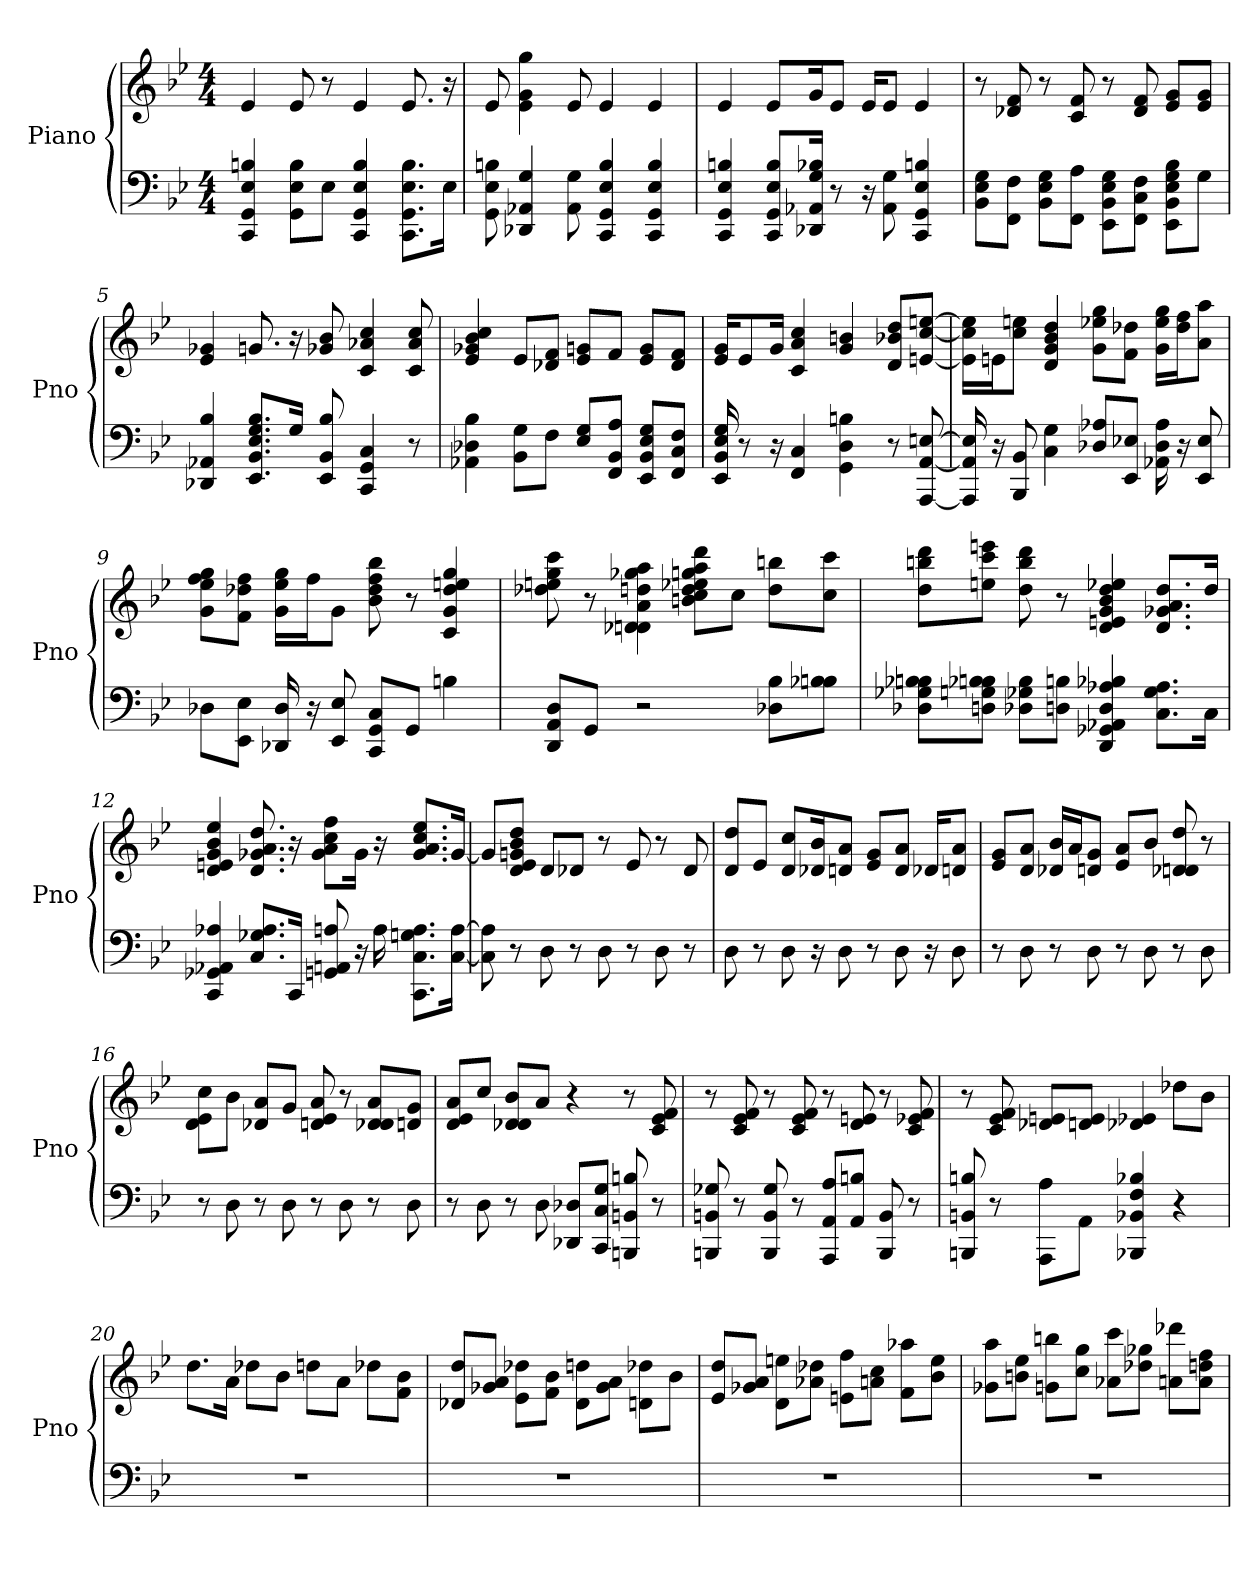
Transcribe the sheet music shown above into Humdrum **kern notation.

**kern	**kern
*part1	*part1
*staff2	*staff1
*I"Piano	*
*I'Pno	*
*clefF4	*clefG2
*k[b-e-]	*k[b-e-]
*B-:	*B-:
*M4/4	*M4/4
*MM154	*MM154
=1	=1
4E- 4B 4GG 4CC	4e-
8B\ 8E-\ 8GG\L	8e-
8E-\J	8r
4B 4E- 4GG 4CC	4e-
8.B\ 8.E-\ 8.GG\ 8.CC\L	8.e-
16E-\Jk	16r
=2	=2
8E- 8GG 8B	8e-
4AA- 4G 4DD-	4g 4gg 4e-
8G 8AA-	8e-
4B 4E- 4GG 4CC	4e-
4CC 4GG 4B 4E-	4e-
=3	=3
4GG 4B 4E- 4CC	4e-
8CC/ 8B/ 8E-/ 8GG/L	8e-/L
16B-/ 16G/ 16AA-/ 16DD-/Jk	16g/K
8r	8e-/J
16r	16e-/KL
8G 8AA-	8e-/J
4CC 4E- 4GG 4B	4e-
=4	=4
8G\ 8E-\ 8BB-\L	8r
8FF\ 8F\J	8f 8d-
8BB-\ 8G\ 8E-\L	8r
8FF\ 8A\J	8f 8c
8G\ 8E-\ 8EE-\ 8BB-\L	8r
8C\ 8FF\ 8F\J	8d- 8f
8G\ 8B-\ 8E-\ 8EE-\ 8BB-\L	8g/ 8e-/L
8G\J	8g/ 8e-/J
=5	=5
4DD- 4B- 4AA-	4g- 4e-
8.EE-/ 8.E-/ 8.BB-/ 8.B-/ 8.G/L	8.g
16G/Jk	16r
8B- 8BB- 8EE-	8g- 8b-
4CC 4GG 4C	4a- 4c 4cc
8r	8c 8a- 8cc
=6	=6
4D- 4B- 4AA-	4e- 4g- 4b- 4cc
8BB-\ 8G\L	8e-/L
8F\J	8f/ 8d-/J
8E-/ 8G/L	8e-/ 8g/L
8FF/ 8A/ 8BB-/J	8f/J
8G/ 8BB-/ 8E-/ 8EE-/L	8e-/ 8g/L
8C/ 8F/ 8FF/J	8f/ 8d-/J
=7	=7
16E- 16G 16BB- 16EE-	16e-/ 16g/KL
8r	8e-/
16r	16g/Jk
4C 4FF	4c 4cc 4a
4B 4D 4GG	4g 4b
8r	8dd/ 8d/ 8b-/L
[8E [8AAA [8AA	[8cc/ [8ee/ [8e/J
=8	=8
16E] 16AAA] 16AA]	16cc]\ 16ee]\ 16e]\LL
16r	16e\J
8BB- 8BBB-	8ee\ 8cc\J
4C 4G	4d 4b- 4g 4dd
8D-/ 8A-/L	8ee-\ 8g\ 8gg\L
8E-/ 8EE-/J	8f\ 8dd-\J
16A- 16D- 16AA-	16gg\ 16g\ 16ee-\LL
16r	16dd-\ 16ff\J
8E- 8EE-	8aa\ 8a\J
=9	=9
8D-\L	8gg\ 8g\ 8ee-\ 8ff\L
8EE-\ 8E-\J	8f\ 8ff\ 8dd-\J
16D- 16DD-	16gg\ 16ee-\ 16g\LL
16r	16ff\J
8EE- 8E-	8g\J
8GG/ 8CC/ 8C/L	8b- 8bb- 8ff 8dd-
8GG/J	8r
4B	4ee 4g 4gg 4dd- 4c
=10	=10
8AA/ 8DD/ 8D/L	8ee 8ccc 8gg 8dd-
8GG/J	8r
2r	4d- 4d 4aa 4a 4gg- 4dd
.	8dd\ 8ee-\ 8aa\ 8ddd\ 8gg\ 8cc\ 8b\L
.	8cc\J
8D-\ 8B-\L	8dd\ 8bb\L
8B\ 8B-\J	8cc\ 8ccc\J
=11	=11
8D-\ 8G-\ 8B\ 8B-\L	8ddd\ 8bb\ 8dd\L
8B\ 8D\ 8B-\ 8G\J	8eee\ 8ee\ 8ccc\J
8B-\ 8G-\ 8D-\L	8ddd 8dd 8bb
8D\ 8B\J	8r
4D 4DD 4GG- 4AA- 4B- 4A-	4dd 4b- 4d 4e 4g 4ee-
8.G-\ 8.A-\ 8.C\L	8.d/ 8.dd/ 8.a/ 8.g-/L
16C\Jk	16dd/Jk
=12	=12
4CC 4A- 4AA- 4GG-	4b- 4d 4ee- 4e 4g
8.A-/ 8.G-/ 8.C/L	8.dd 8.d 8.g- 8.a
16CC/Jk	16r
8A 8GG 8AA	8ff\ 8a\ 8g-\ 8cc\L
16r	16g-\Jk
16A	16r
8.C\ 8.CC\ 8.A\ 8.G\L	8.g-/ 8.ee-/ 8.a/ 8.cc/L
[16C\ [16A\Jk	[16g-/Jk
=13	=13
8C] 8A]	8g-/L]
8r	8d/ 8b-/ 8g/ 8dd/ 8e-/J
8D	8d/L
8r	8d-/J
8D	8r
8r	8e-
8D	8r
8r	8d-
=14	=14
8D	8d/ 8dd/L
8r	8e-/J
8D	8d/ 8cc/L
16r	16d-/ 16b-/K
8D	8d/ 8a/J
8r	8e-/ 8g/L
8D	8d/ 8a/J
16r	16d-/KL
8D	8d/ 8a/J
=15	=15
8r	8e-/ 8g/L
8D	8a/ 8d/J
8r	16b-/ 16d-/LL
.	16a/J
8D	8d/ 8g/J
8r	8a/ 8e-/L
8D	8b-/J
8r	8dd 8d- 8d
8D	8r
=16	=16
8r	8cc\ 8d\ 8e-\L
8D	8b-\J
8r	8a/ 8d-/L
8D	8g/J
8r	8a 8e- 8d
8D	8r
8r	8d/ 8a/ 8d-/L
8D	8d/ 8g/J
=17	=17
8r	8d/ 8e-/ 8a/L
8D	8cc/J
8r	8d/ 8d-/ 8b-/L
8D	8a/J
8DD-/ 8D-/L	4r
8C/ 8CC/ 8G/J	.
8BBB 8BB 8B	8r
8r	8e- 8c 8f
=18	=18
8G- 8BB 8BBB	8r
8r	8e- 8c 8f
8G- 8BB 8BBB	8r
8r	8e- 8c 8f
8AAA/ 8A/ 8AA/L	8r
8AA/ 8B/J	8e 8d
8BB 8BBB	8r
8r	8e- 8f 8c
=19	=19
8B 8BBB 8BB	8r
8r	8e- 8c 8f
8A\ 8AAA\L	8d-/ 8e/L
8AA\J	8d/ 8e/J
4F 4BBB- 4BB- 4B-	4d- 4e-
4r	8dd-\L
.	8b-\J
=20	=20
1r	8.dd\L
.	16a\Jk
.	8dd-\L
.	8b-\J
.	8dd\L
.	8a\J
.	8dd-\L
.	8f\ 8b-\J
=21	=21
1r	8d-/ 8dd/L
.	8a/ 8g-/J
.	8dd-\ 8e-\L
.	8f\ 8b-\J
.	8dd\ 8d-\L
.	8g-\ 8a\J
.	8dd-\ 8d\L
.	8b-\J
=22	=22
1r	8e-/ 8dd/L
.	8g-/ 8a/J
.	8ee\ 8d\L
.	8dd-\ 8a-\J
.	8ff\ 8e\L
.	8cc\ 8a\J
.	8f\ 8aa-\L
.	8b-\ 8ee\J
=23	=23
1r	8g-\ 8aa\L
.	8b\ 8ee-\J
.	8g\ 8bb\L
.	8cc\ 8gg\J
.	8a-\ 8ccc\L
.	8gg-\ 8dd-\J
.	8a\ 8ddd-\L
.	8a\ 8dd\ 8ff\J
=	=
*-	*-
